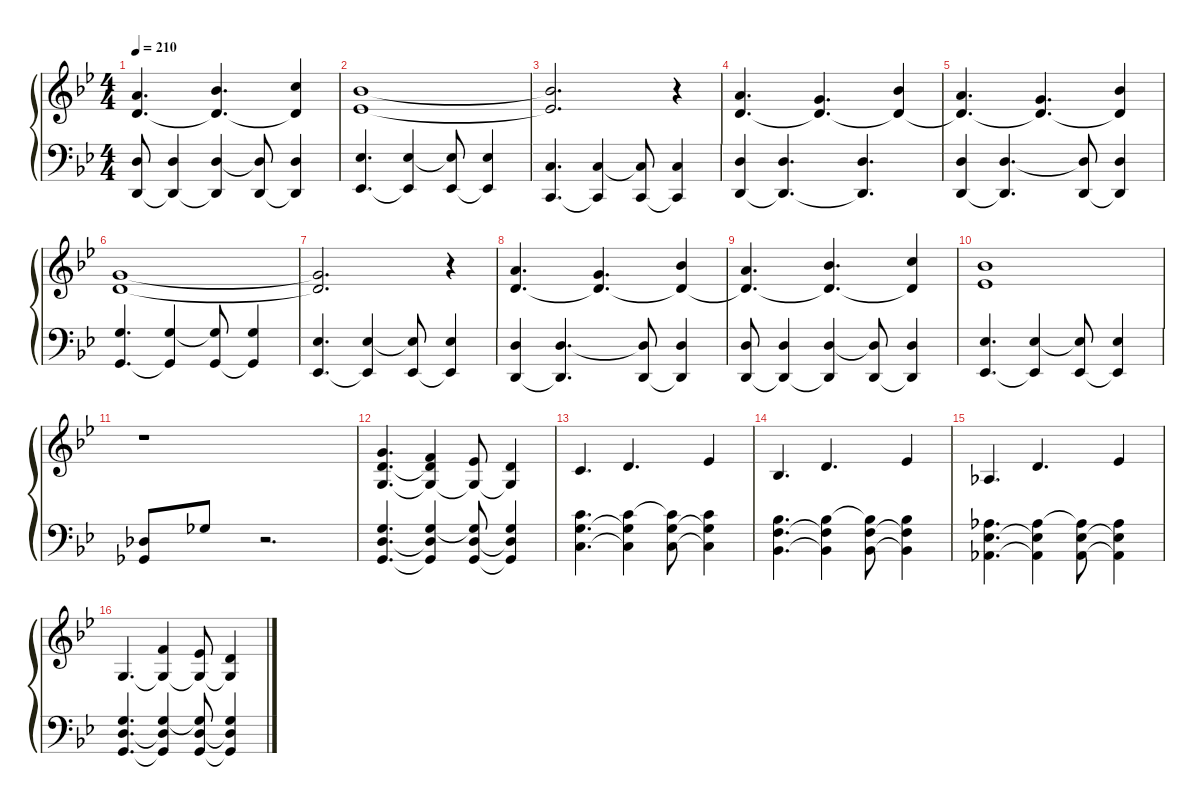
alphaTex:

\hideDynamics
\bracketExtendMode groupsimilarinstruments
\singleTrackTrackNamePolicy hidden
\firstSystemTrackNameOrientation horizontal
\otherSystemsTrackNameOrientation horizontal
\extendBarLines
\track ("Acoustic Piano" "pno.") {instrument acousticgrandpiano}
\staff {score}
\tuning (E4 B3 G3 D3 A2 E2)
\ts (4 4)
\tempo 210
\clef g2
\ks gminor
(5.1{acc forcenatural} 3.2{t acc forcenatural}).4{d dy fff} (3.2{t acc forcenatural} 15.3{acc b}).4{d dy f} (3.2{t acc forcenatural} 17.3{acc forcenatural}).4 |
(4.2{acc b} 6.1{acc b}).1{dy ff} |
(4.2{t acc b} 6.1{t acc b}).2{d} r.4 |
(5.1{acc forcenatural} 3.2{acc forcenatural}).4{d dy fff} (3.2{t acc forcenatural} 3.1{acc forcenatural}).4{d dy f} (3.2{t acc forcenatural} 6.1{acc b}).4 |
(5.1{acc forcenatural} 3.2{t acc forcenatural}).4{d dy fff} (3.2{t acc forcenatural} 3.1{acc forcenatural}).4{d dy f} (3.2{t acc forcenatural} 6.1{acc b}).4 |
(3.1{acc forcenatural} 3.2{acc forcenatural}).1{dy ff} |
(3.2{t acc forcenatural} 3.1{t acc forcenatural}).2{d dy fff} r.4 |
(5.1{acc forcenatural} 3.2{acc forcenatural}).4{d} (3.2{t acc forcenatural} 3.1{acc forcenatural}).4{d dy f} (3.2{t acc forcenatural} 6.1{acc b}).4 |
(5.1{acc forcenatural} 3.2{t acc forcenatural}).4{d dy fff} (3.2{t acc forcenatural} 15.3{acc b}).4{d dy f} (3.2{t acc forcenatural} 17.3{acc forcenatural}).4 |
(4.2{acc b} 6.1{acc b}).1{dy ff} |
r.1 |
(3.2{acc forcenatural} 3.1{acc forcenatural} 0.3{acc forcenatural}).4{d dy f} (1.1{acc forcenatural} 3.2{t acc forcenatural} 0.3{t acc forcenatural}).4{dy ff} (4.2{acc b} 0.3{t acc forcenatural}).8 (3.2{acc forcenatural} 0.3{t acc forcenatural}).4{dy f} |
1.2{acc forcenatural}.4{d} 3.2{acc forcenatural}.4{d} 4.2{acc b}.4{dy ff} |
3.3{acc b}.4{d} 3.2{acc forcenatural}.4{d dy f} 4.2{acc b}.4{dy ff} |
1.3{acc b}.4{d} 3.2{acc forcenatural}.4{d dy f} 4.2{acc b}.4{dy ff} |
0.3{acc forcenatural}.4{d dy f} (1.1{acc forcenatural} 0.3{t acc forcenatural}).4{dy ff} (4.2{acc b} 0.3{t acc forcenatural}).8 (3.2{acc forcenatural} 0.3{t acc forcenatural}).4{dy f}
\staff {score}
\tuning (G2 D2 A1 E1 B0)
\clef f4
\ottava regular
\simile none
\ks gminor
(0.2{acc forcenatural} 3.5{acc forcenatural}).8{ot 8vb dy f} (0.2{acc forcenatural} 3.5{t acc forcenatural}).4{ot 8vb} (3.5{t acc forcenatural} 0.2{acc forcenatural}).4{ot 8vb} (0.2{t acc forcenatural} 3.5{acc forcenatural}).8{ot 8vb dy mf} (0.2{acc forcenatural} 3.5{t acc forcenatural}).4{ot 8vb} |
(1.2{acc b} 4.5{acc b}).4{d ot 8vb dy ff} (1.2{acc b} 4.5{t acc b}).4{ot 8vb dy mf} (4.5{acc b} 1.2{t acc b}).8{ot 8vb} (1.2{acc b} 4.5{t acc b}).4{ot 8vb dy f} |
(3.3{acc forcenatural} 1.5{acc forcenatural}).4{d ot 8vb} (3.3{acc forcenatural} 1.5{t acc forcenatural}).4{ot 8vb} (1.5{acc forcenatural} 3.3{t acc forcenatural}).8{ot 8vb dy mf} (3.3{acc forcenatural} 1.5{t acc forcenatural}).4{ot 8vb dy f} |
(0.2{acc forcenatural} 3.5{acc forcenatural}).4{ot 8vb} (3.5{t acc forcenatural} 0.2{acc forcenatural}).4{d ot 8vb} (0.2{acc forcenatural} 3.5{t acc forcenatural}).4{d ot 8vb dy mf} |
(0.2{acc forcenatural} 3.5{acc forcenatural}).4{ot 8vb dy f} (3.5{t acc forcenatural} 0.2{acc forcenatural}).4{d ot 8vb} (0.2{t acc forcenatural} 3.5{acc forcenatural}).8{ot 8vb dy mf} (0.2{acc forcenatural} 3.5{t acc forcenatural}).4{ot 8vb} |
(0.1{acc forcenatural} 3.4{acc forcenatural}).4{d ot 8vb dy fff} (0.1{acc forcenatural} 3.4{t acc forcenatural}).4{ot 8vb dy f} (3.4{acc forcenatural} 0.1{t acc forcenatural}).8{ot 8vb dy mf} (3.4{t acc forcenatural} 0.1{acc forcenatural}).4{ot 8vb} |
(1.2{acc b} 4.5{acc b}).4{d ot 8vb dy ff} (1.2{acc b} 4.5{t acc b}).4{ot 8vb dy f} (4.5{acc b} 1.2{t acc b}).8{ot 8vb} (6.3{acc b} 4.5{t acc b}).4{ot 8vb} |
(0.2{acc forcenatural} 3.5{acc forcenatural}).4{ot 8vb} (3.5{t acc forcenatural} 0.2{acc forcenatural}).4{d ot 8vb} (0.2{t acc forcenatural} 3.5{acc forcenatural}).8{ot 8vb dy mf} (0.2{acc forcenatural} 3.5{t acc forcenatural}).4{ot 8vb} |
(0.2{acc forcenatural} 3.5{acc forcenatural}).8{ot 8vb dy f} (0.2{acc forcenatural} 3.5{t acc forcenatural}).4{ot 8vb} (3.5{t acc forcenatural} 0.2{acc forcenatural}).4{ot 8vb} (0.2{t acc forcenatural} 3.5{acc forcenatural}).8{ot 8vb dy mf} (0.2{acc forcenatural} 3.5{t acc forcenatural}).4{ot 8vb} |
(1.2{acc b} 4.5{acc b}).4{d ot 8vb dy ff} (1.2{acc b} 4.5{t acc b}).4{ot 8vb dy mf} (4.5{acc b} 1.2{t acc b}).8{ot 8vb} (1.2{acc b} 4.5{t acc b}).4{ot 8vb dy f} |
(2.4{acc b} 4.3{acc b}).8{ot 8vb} 4.2{acc b}.8{ot 8vb dy fff} r.2{d} |
(10.3{acc forcenatural} 8.5{acc forcenatural} 0.2{acc forcenatural}).4{d ot 8vb dy ff} (0.1{acc forcenatural} 8.5{t acc forcenatural} 0.2{t acc forcenatural}).4{ot 8vb dy f} (3.4{acc forcenatural} 0.2{acc forcenatural} 0.1{t acc forcenatural}).8{ot 8vb dy mp} (0.1{acc forcenatural} 0.2{t acc forcenatural} 3.4{t acc forcenatural}).4{ot 8vb dy f} |
(15.3{acc forcenatural} 13.5{acc forcenatural} 5.2{acc forcenatural}).4{d ot 8vb dy ff} (5.1{acc forcenatural} 13.5{t acc forcenatural} 5.2{t acc forcenatural}).4{ot 8vb dy f} (8.4{acc forcenatural} 5.2{acc forcenatural} 5.1{t acc forcenatural}).8{ot 8vb dy mp} (5.1{acc forcenatural} 5.2{t acc forcenatural} 8.4{t acc forcenatural}).4{ot 8vb dy f} |
(13.3{acc b} 11.5{acc b} 3.2{acc forcenatural}).4{d ot 8vb dy ff} (3.1{acc b} 11.5{t acc b} 3.2{t acc forcenatural}).4{ot 8vb dy f} (6.4{acc b} 3.2{acc forcenatural} 3.1{t acc b}).8{ot 8vb dy mp} (3.1{acc b} 3.2{t acc forcenatural} 6.4{t acc b}).4{ot 8vb dy f} |
(11.3{acc b} 9.5{acc b} 1.2{acc b}).4{d ot 8vb dy ff} (1.1{acc b} 9.5{t acc b} 1.2{t acc b}).4{ot 8vb dy f} (4.4{acc b} 1.2{acc b} 1.1{t acc b}).8{ot 8vb dy mp} (1.1{acc b} 1.2{t acc b} 4.4{t acc b}).4{ot 8vb dy f} |
(10.3{acc forcenatural} 8.5{acc forcenatural} 0.2{acc forcenatural}).4{d ot 8vb dy ff} (0.1{acc forcenatural} 8.5{t acc forcenatural} 0.2{t acc forcenatural}).4{ot 8vb dy f} (3.4{acc forcenatural} 0.2{acc forcenatural} 0.1{t acc forcenatural}).8{ot 8vb dy mp} (0.1{acc forcenatural} 0.2{t acc forcenatural} 3.4{t acc forcenatural}).4{ot 8vb dy f}
